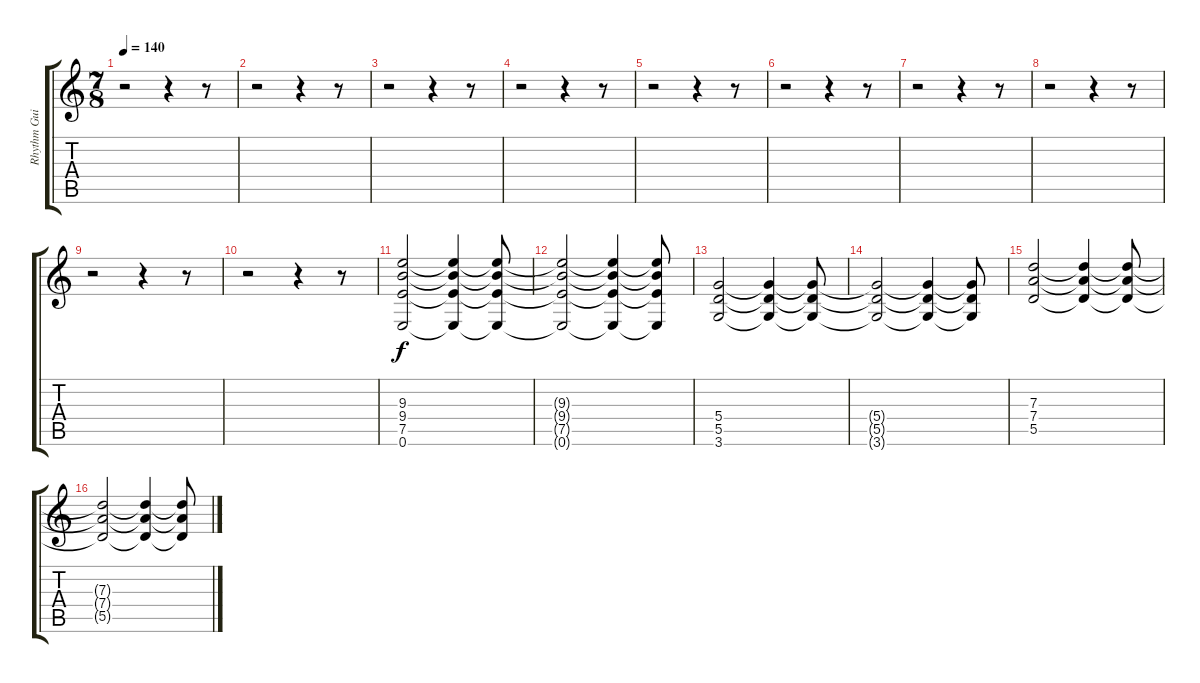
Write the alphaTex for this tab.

\track ("Rhythm Guitar 2" "Rhythm Gui") {instrument overdrivenguitar}
\staff {score tabs}
\tuning (E4 B3 G3 D3 A2 E2) {hide}
\ts (7 8)
\tempo 140
\tempo 124
\tempo 140
\clef g2
\ks c
r.2{dy f instrument overdrivenguitar} r.4 r.8 |
r.2 r.4 r.8 |
r.2 r.4 r.8 |
r.2 r.4 r.8 |
r.2 r.4 r.8 |
r.2 r.4 r.8 |
r.2 r.4 r.8 |
r.2 r.4 r.8 |
r.2 r.4 r.8 |
r.2 r.4 r.8 |
(9.3 9.4 7.5 0.6).2{volume 9} (9.3{t} 9.4{t} 7.5{t} 0.6{t}).4 (9.3{t} 9.4{t} 7.5{t} 0.6{t}).8 |
(9.3{t} 9.4{t} 7.5{t} 0.6{t}).2 (9.3{t} 9.4{t} 7.5{t} 0.6{t}).4 (9.3{t} 9.4{t} 7.5{t} 0.6{t}).8 |
(5.4 5.5 3.6).2 (5.4{t} 5.5{t} 3.6{t}).4 (5.4{t} 5.5{t} 3.6{t}).8 |
(5.4{t} 5.5{t} 3.6{t}).2 (5.4{t} 5.5{t} 3.6{t}).4 (5.4{t} 5.5{t} 3.6{t}).8 |
(7.3 7.4 5.5).2 (7.3{t} 7.4{t} 5.5{t}).4 (7.3{t} 7.4{t} 5.5{t}).8 |
(7.3{t} 7.4{t} 5.5{t}).2 (7.3{t} 7.4{t} 5.5{t}).4 (7.3{t} 7.4{t} 5.5{t}).8
